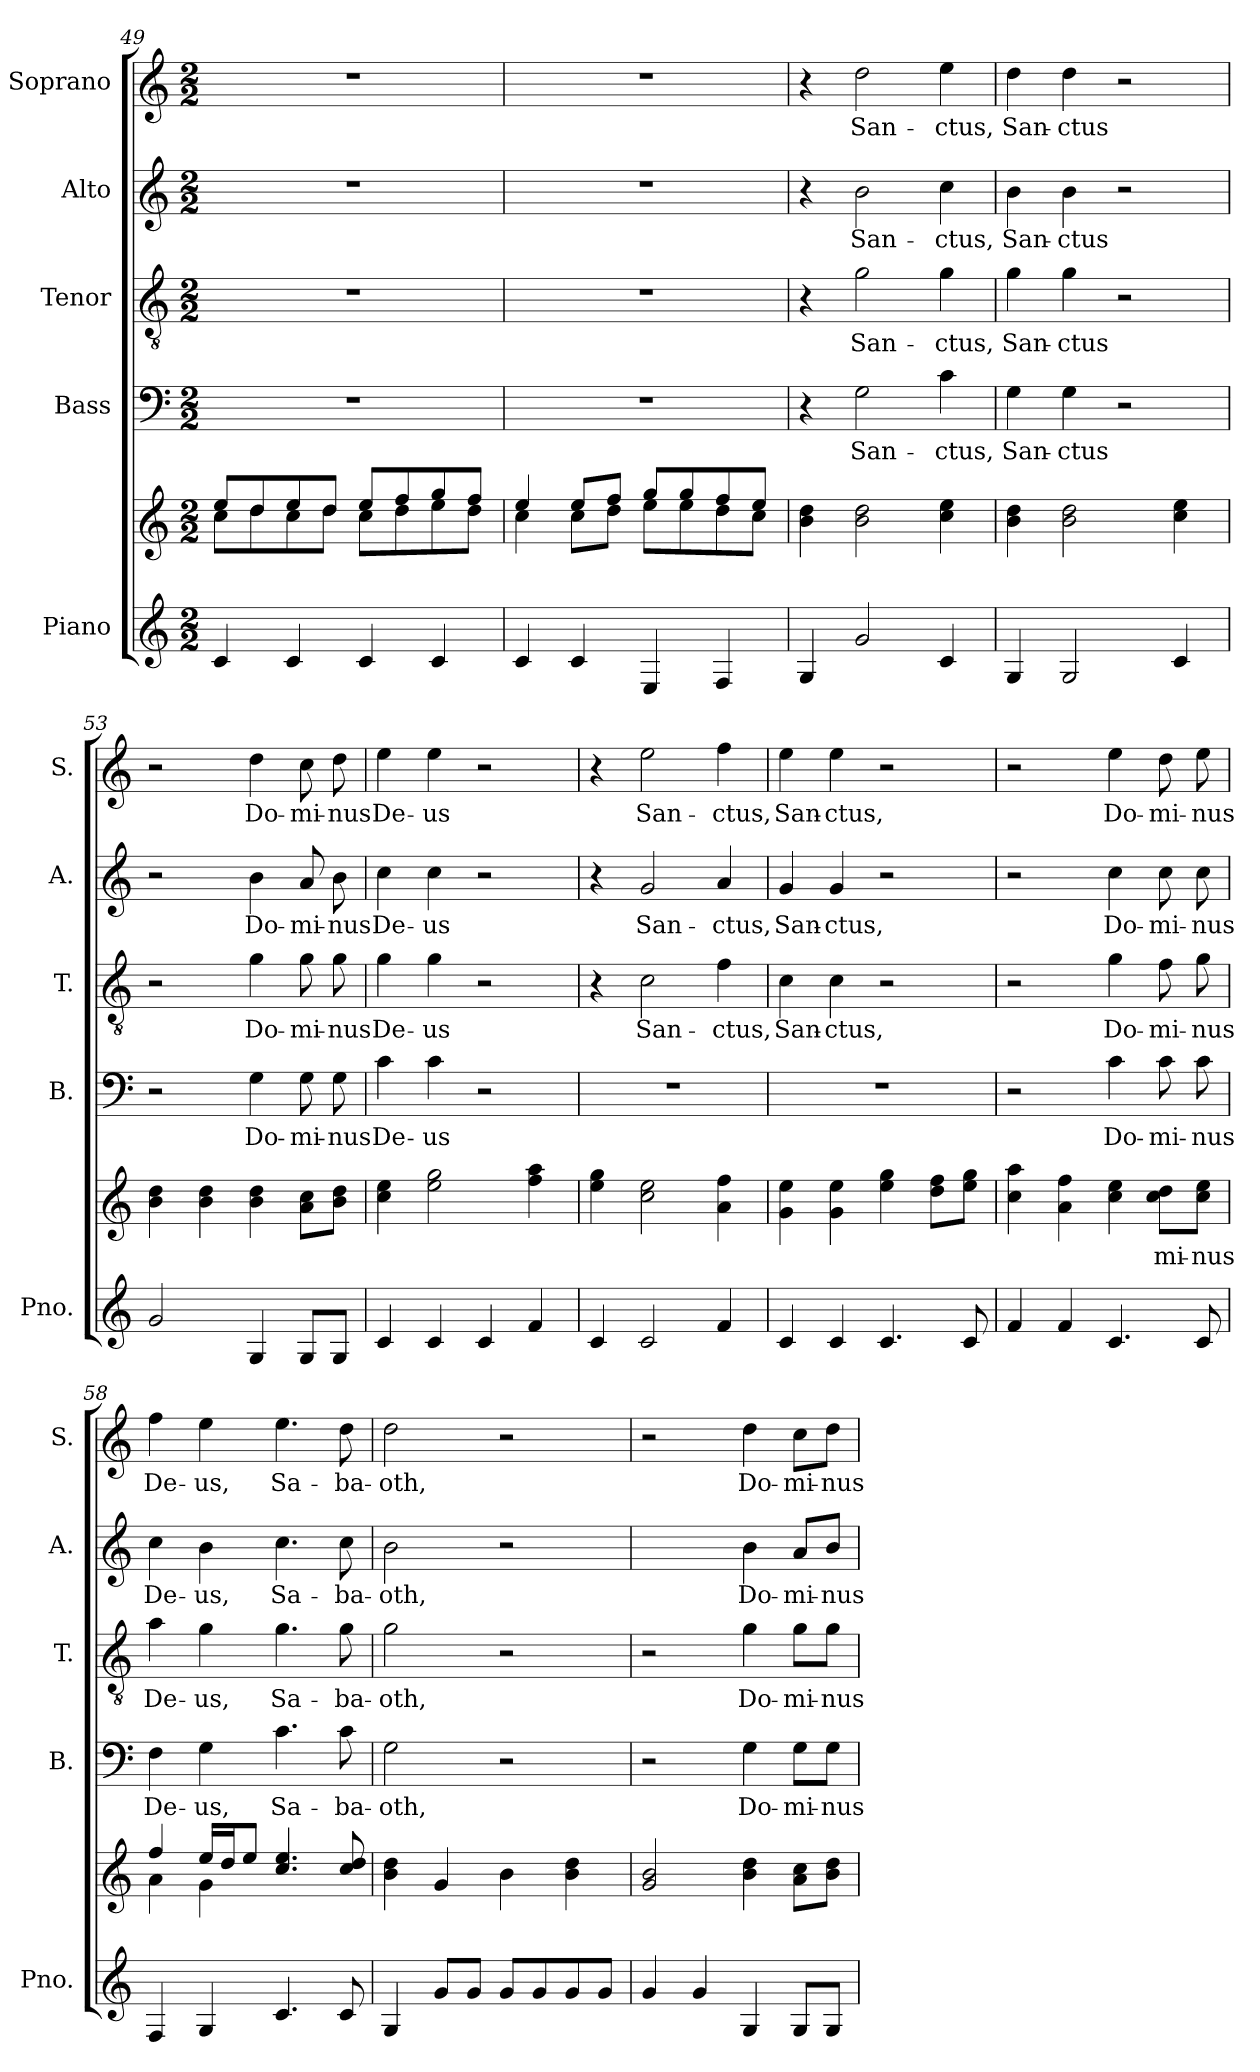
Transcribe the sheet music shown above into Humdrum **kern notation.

**kern	**kern	**text	**kern	**text	**kern	**text	**kern	**text	**kern	**text
*part5	*part5	*part5	*part4	*part4	*part3	*part3	*part2	*part2	*part1	*part1
*staff6	*staff5	*staff5	*staff4	*staff4	*staff3	*staff3	*staff2	*staff2	*staff1	*staff1
*I"Piano	*	*	*I"Bass	*	*I"Tenor	*	*I"Alto	*	*I"Soprano	*
*I'Pno.	*	*	*I'B.	*	*I'T.	*	*I'A.	*	*I'S.	*
*clefG2	*clefG2	*	*clefF4	*	*clefGv2	*	*clefG2	*	*clefG2	*
*k[]	*k[]	*	*k[]	*	*k[]	*	*k[]	*	*k[]	*
*M2/2	*M2/2	*	*M2/2	*	*M2/2	*	*M2/2	*	*M2/2	*
=49	=49	=49	=49	=49	=49	=49	=49	=49	=49	=49
*	*^	*	*	*	*	*	*	*	*	*
4c/	8ee/L	8cc\L	.	1r	.	1r	.	1r	.	1r	.
.	8dd/	8dd\	.	.	.	.	.	.	.	.	.
4c/	8ee/	8cc\	.	.	.	.	.	.	.	.	.
.	8dd/J	8dd\J	.	.	.	.	.	.	.	.	.
4c/	8ee/L	8cc\L	.	.	.	.	.	.	.	.	.
.	8ff/	8dd\	.	.	.	.	.	.	.	.	.
4c/	8gg/	8ee\	.	.	.	.	.	.	.	.	.
.	8ff/J	8dd\J	.	.	.	.	.	.	.	.	.
=50	=50	=50	=50	=50	=50	=50	=50	=50	=50	=50	=50
4c/	4ee/	4cc\	.	1r	.	1r	.	1r	.	1r	.
4c/	8ee/L	8cc\L	.	.	.	.	.	.	.	.	.
.	8ff/J	8dd\J	.	.	.	.	.	.	.	.	.
4E/	8gg/L	8ee\L	.	.	.	.	.	.	.	.	.
.	8gg/	8ee\	.	.	.	.	.	.	.	.	.
4F/	8ff/	8dd\	.	.	.	.	.	.	.	.	.
.	8ee/J	8cc\J	.	.	.	.	.	.	.	.	.
*	*v	*v	*	*	*	*	*	*	*	*	*
=51	=51	=51	=51	=51	=51	=51	=51	=51	=51	=51
4G/	4b\ 4dd\	.	4r	.	4r	.	4r	.	4r	.
!	!	!	!	!LO:LY:b	!	!LO:LY:b	!	!LO:LY:b	!	!LO:LY:b
2g/	2b\ 2dd\	.	2G\	San-	2g\	San-	2b\	San-	2dd\	San-
!	!	!	!	!LO:LY:b	!	!LO:LY:b	!	!LO:LY:b	!	!LO:LY:b
4c/	4cc\ 4ee\	.	4c\	ctus,	4g\	ctus,	4cc\	ctus,	4ee\	ctus,
=52	=52	=52	=52	=52	=52	=52	=52	=52	=52	=52
!	!	!	!	!LO:LY:b	!	!LO:LY:b	!	!LO:LY:b	!	!LO:LY:b
4G/	4b\ 4dd\	.	4G\	San-	4g\	San-	4b\	San-	4dd\	San-
!	!	!	!	!LO:LY:b	!	!LO:LY:b	!	!LO:LY:b	!	!LO:LY:b
2G/	2b\ 2dd\	.	4G\	ctus	4g\	ctus	4b\	ctus	4dd\	ctus
.	.	.	2r	.	2r	.	2r	.	2r	.
4c/	4cc\ 4ee\	.	.	.	.	.	.	.	.	.
=53	=53	=53	=53	=53	=53	=53	=53	=53	=53	=53
2g/	4b\ 4dd\	.	2r	.	2r	.	2r	.	2r	.
.	4b\ 4dd\	.	.	.	.	.	.	.	.	.
!	!	!	!	!LO:LY:b	!	!LO:LY:b	!	!LO:LY:b	!	!LO:LY:b
4G/	4b\ 4dd\	.	4G\	Do-	4g\	Do-	4b\	Do-	4dd\	Do-
!	!	!	!	!LO:LY:b	!	!LO:LY:b	!	!LO:LY:b	!	!LO:LY:b
8G/L	8a\ 8cc\L	.	8G\	mi-	8g\	mi-	8a/	mi-	8cc\	mi-
!	!	!	!	!LO:LY:b	!	!LO:LY:b	!	!LO:LY:b	!	!LO:LY:b
8G/J	8b\ 8dd\J	.	8G\	nus	8g\	nus	8b\	nus	8dd\	nus
!!LO:LB:g=z
=54	=54	=54	=54	=54	=54	=54	=54	=54	=54	=54
!	!	!	!	!LO:LY:b	!	!LO:LY:b	!	!LO:LY:b	!	!LO:LY:b
4c/	4cc\ 4ee\	.	4c\	De-	4g\	De-	4cc\	De-	4ee\	De-
!	!	!	!	!LO:LY:b	!	!LO:LY:b	!	!LO:LY:b	!	!LO:LY:b
4c/	2ee\ 2gg\	.	4c\	us	4g\	us	4cc\	us	4ee\	us
4c/	.	.	2r	.	2r	.	2r	.	2r	.
4f/	4ff\ 4aa\	.	.	.	.	.	.	.	.	.
=55	=55	=55	=55	=55	=55	=55	=55	=55	=55	=55
4c/	4ee\ 4gg\	.	1r	.	4r	.	4r	.	4r	.
!	!	!	!	!	!	!LO:LY:b	!	!LO:LY:b	!	!LO:LY:b
2c/	2cc\ 2ee\	.	.	.	2c\	San-	2g/	San-	2ee\	San-
!	!	!	!	!	!	!LO:LY:b	!	!LO:LY:b	!	!LO:LY:b
4f/	4a\ 4ff\	.	.	.	4f\	ctus,	4a/	ctus,	4ff\	ctus,
=56	=56	=56	=56	=56	=56	=56	=56	=56	=56	=56
!	!	!	!	!	!	!LO:LY:b	!	!LO:LY:b	!	!LO:LY:b
4c/	4g\ 4ee\	.	1r	.	4c\	San-	4g/	San-	4ee\	San-
!	!	!	!	!	!	!LO:LY:b	!	!LO:LY:b	!	!LO:LY:b
4c/	4g\ 4ee\	.	.	.	4c\	ctus,	4g/	ctus,	4ee\	ctus,
4.c/	4ee\ 4gg\	.	.	.	2r	.	2r	.	2r	.
.	8dd\ 8ff\L	.	.	.	.	.	.	.	.	.
8c/	8ee\ 8gg\J	.	.	.	.	.	.	.	.	.
=57	=57	=57	=57	=57	=57	=57	=57	=57	=57	=57
4f/	4cc\ 4aa\	.	2r	.	2r	.	2r	.	2r	.
4f/	4a\ 4ff\	.	.	.	.	.	.	.	.	.
!	!	!	!	!LO:LY:b	!	!LO:LY:b	!	!LO:LY:b	!	!LO:LY:b
4.c/	4cc\ 4ee\	.	4c\	Do-	4g\	Do-	4cc\	Do-	4ee\	Do-
!	!	!LO:LY:b	!	!LO:LY:b	!	!LO:LY:b	!	!LO:LY:b	!	!LO:LY:b
.	8cc\ 8dd\L	mi-	8c\	mi-	8f\	mi-	8cc\	mi-	8dd\	mi-
!	!	!LO:LY:b	!	!LO:LY:b	!	!LO:LY:b	!	!LO:LY:b	!	!LO:LY:b
8c/	8cc\ 8ee\J	nus	8c\	nus	8g\	nus	8cc\	nus	8ee\	nus
=58	=58	=58	=58	=58	=58	=58	=58	=58	=58	=58
*	*^	*	*	*	*	*	*	*	*	*
!	!	!	!	!	!LO:LY:b	!	!LO:LY:b	!	!LO:LY:b	!	!LO:LY:b
4F/	4ff/	4a\	.	4F\	De-	4a\	De-	4cc\	De-	4ff\	De-
!	!	!	!	!	!LO:LY:b	!	!LO:LY:b	!	!LO:LY:b	!	!LO:LY:b
4G/	16ee/LL	4g\	.	4G\	us,	4g\	us,	4b\	us,	4ee\	us,
.	16dd/J	.	.	.	.	.	.	.	.	.	.
.	8ee/J	.	.	.	.	.	.	.	.	.	.
!	!	!	!	!	!LO:LY:b	!	!LO:LY:b	!	!LO:LY:b	!	!LO:LY:b
4.c/	4.cc/ 4.ee/	2ryy	.	4.c\	Sa-	4.g\	Sa-	4.cc\	Sa-	4.ee\	Sa-
!	!	!	!	!	!LO:LY:b	!	!LO:LY:b	!	!LO:LY:b	!	!LO:LY:b
8c/	8cc/ 8dd/	.	.	8c\	ba-	8g\	ba-	8cc\	ba-	8dd\	ba-
*	*v	*v	*	*	*	*	*	*	*	*	*
=59	=59	=59	=59	=59	=59	=59	=59	=59	=59	=59
!	!	!	!	!LO:LY:b	!	!LO:LY:b	!	!LO:LY:b	!	!LO:LY:b
4G/	4b\ 4dd\	.	2G\	oth,	2g\	oth,	2b\	oth,	2dd\	oth,
8g/L	4g/	.	.	.	.	.	.	.	.	.
8g/J	.	.	.	.	.	.	.	.	.	.
8g/L	4b\	.	2r	.	2r	.	2r	.	2r	.
8g/	.	.	.	.	.	.	.	.	.	.
8g/	4b\ 4dd\	.	.	.	.	.	.	.	.	.
8g/J	.	.	.	.	.	.	.	.	.	.
!!LO:PB:g=z
=60	=60	=60	=60	=60	=60	=60	=60	=60	=60	=60
4g/	2g/ 2b/	.	2r	.	2r	.	2ryy	.	2r	.
4g/	.	.	.	.	.	.	.	.	.	.
!	!	!	!	!LO:LY:b	!	!LO:LY:b	!	!LO:LY:b	!	!LO:LY:b
4G/	4b\ 4dd\	.	4G\	Do-	4g\	Do-	4b\	Do-	4dd\	Do-
!	!	!	!	!LO:LY:b	!	!LO:LY:b	!	!LO:LY:b	!	!LO:LY:b
8G/L	8a\ 8cc\L	.	8G\L	mi-	8g\L	mi-	8a/L	-mi-	8cc\L	mi-
!	!	!	!	!LO:LY:b	!	!LO:LY:b	!	!LO:LY:b	!	!LO:LY:b
8G/J	8b\ 8dd\J	.	8G\J	nus	8g\J	nus	8b/J	-nus	8dd\J	nus
=	=	=	=	=	=	=	=	=	=	=
*-	*-	*-	*-	*-	*-	*-	*-	*-	*-	*-
